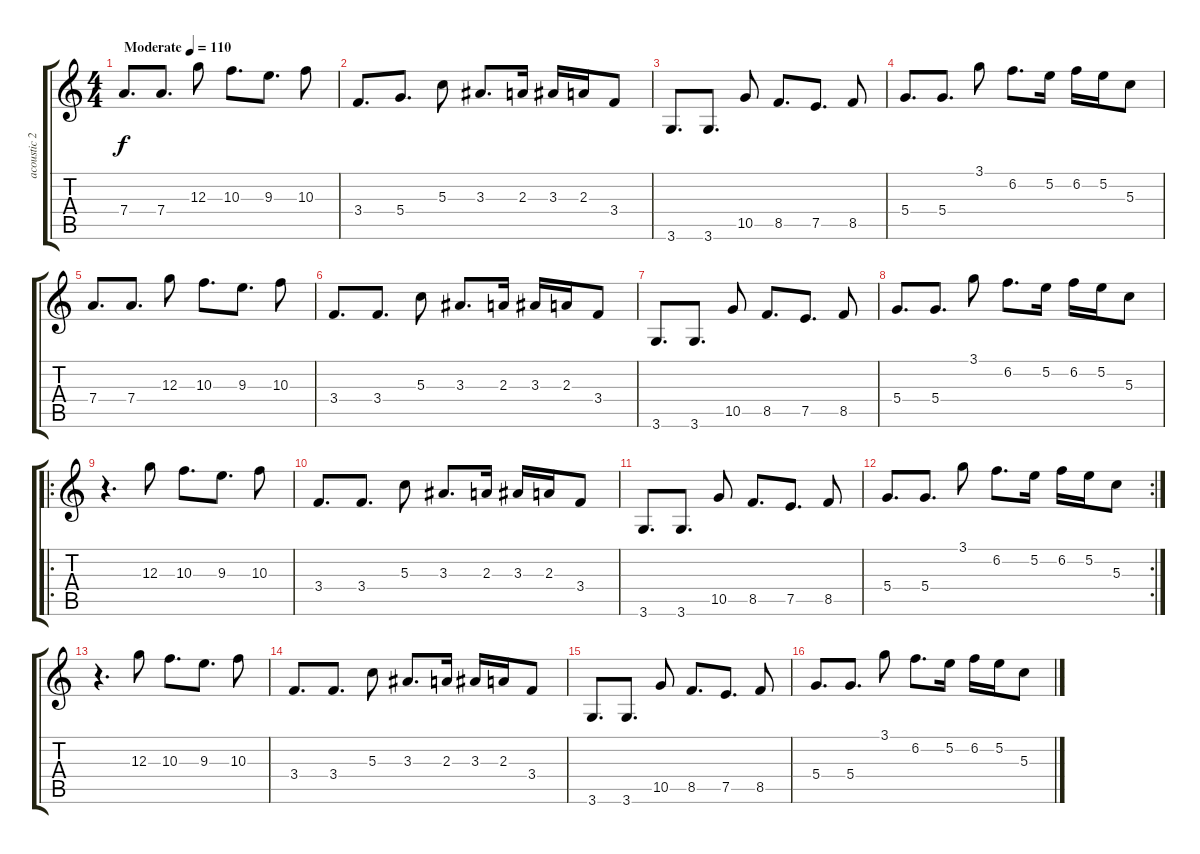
\track ("acoustic 2" "acoustic 2") {instrument electricguitarclean}
\staff {score tabs}
\tuning (E4 B3 G3 D3 A2 E2) {hide}
\ts (4 4)
\tempo (110 "Moderate")
\clef g2
\ks c
7.4.8{d dy f instrument electricguitarclean} 7.4.8{d} 12.3.8 10.3.8{d} 9.3.8{d} 10.3.8 |
3.4.8{d} 5.4.8{d} 5.3.8 3.3.8{d} 2.3.16 3.3.16 2.3.16 3.4.8 |
3.6.8{d} 3.6.8{d} 10.5.8 8.5.8{d} 7.5.8{d} 8.5.8 |
5.4.8{d} 5.4.8{d} 3.1.8 6.2.8{d} 5.2.16 6.2.16 5.2.16 5.3.8 |
7.4.8{d} 7.4.8{d} 12.3.8 10.3.8{d} 9.3.8{d} 10.3.8 |
3.4.8{d} 3.4.8{d} 5.3.8 3.3.8{d} 2.3.16 3.3.16 2.3.16 3.4.8 |
3.6.8{d} 3.6.8{d} 10.5.8 8.5.8{d} 7.5.8{d} 8.5.8 |
5.4.8{d} 5.4.8{d} 3.1.8 6.2.8{d} 5.2.16 6.2.16 5.2.16 5.3.8 |
\ro
r.4{d} 12.3.8 10.3.8{d} 9.3.8{d} 10.3.8 |
3.4.8{d} 3.4.8{d} 5.3.8 3.3.8{d} 2.3.16 3.3.16 2.3.16 3.4.8 |
3.6.8{d} 3.6.8{d} 10.5.8 8.5.8{d} 7.5.8{d} 8.5.8 |
\rc 2
5.4.8{d} 5.4.8{d} 3.1.8 6.2.8{d} 5.2.16 6.2.16 5.2.16 5.3.8 |
r.4{d} 12.3.8 10.3.8{d} 9.3.8{d} 10.3.8 |
3.4.8{d} 3.4.8{d} 5.3.8 3.3.8{d} 2.3.16 3.3.16 2.3.16 3.4.8 |
3.6.8{d} 3.6.8{d} 10.5.8 8.5.8{d} 7.5.8{d} 8.5.8 |
5.4.8{d} 5.4.8{d} 3.1.8 6.2.8{d} 5.2.16 6.2.16 5.2.16 5.3.8
